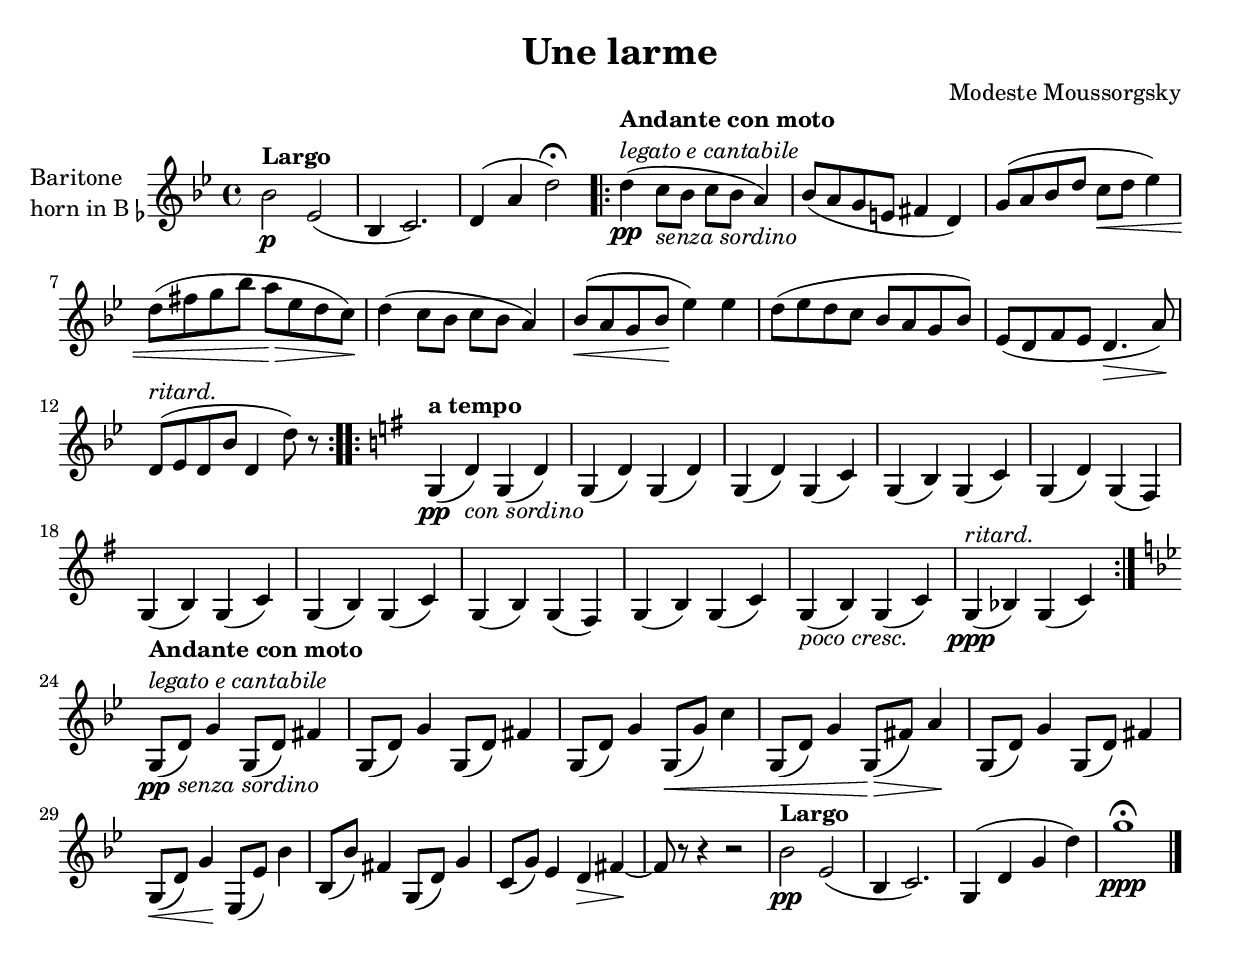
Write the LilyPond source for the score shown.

\version "2.18.2"
\version "2.18.2"

\header{
  title="Une larme"
  composer="Modeste Moussorgsky"
  arranged="arr T. Ghiassi"
}
bari = \relative c' {
  \key bes \major
  bes'2^\markup{\bold Largo}\p ees,2( | %1
  bes4 c2.) | %2
  d4( a' d2\fermata) %3
  \repeat volta 2{
    d4( \pp
    ^\markup{ \column {
      \line{\bold {Andante con moto}}
      \line{\italic {legato e cantabile}}
      }
    }
    c8
    _\markup{\italic {senza sordino}}  
    bes c bes a4) | %4
    bes8( a g e fis4 d) | %5
    g8( a bes d c \< d ees4) | %6
    d8( fis g bes a \> ees d c \!) | %7
    d4( c8 bes c bes a4) | %8
    bes8(\< a g bes \! ees4) ees | %9
    d8( ees d c bes a g bes) | %10
    ees,( d f ees d4.\> a'8 \!) | %11
    d,8(^\markup{\italic ritard.} ees d bes' d,4 d'8) r8 | %12
  }
  \key g \major
  \repeat volta 2 {
    g,,4( ^\markup{\bold {a tempo}} \pp d' ) _\markup{\italic {con sordino}} g,( d') | %13
    g,4( d' ) g,( d') | %14
    g,4( d') g,( c) | %15
    g( b) g( c) | %16
    g( d') g,( fis) | %17
    g( b) g( c) | %18
    g( b) g( c) | %19
    g( b) g( fis) | %20
    g( b) g( c) | %21
    g( _\markup{\italic {poco cresc.}} b) g( c) | %22
    g( \ppp ^\markup{\italic {ritard.}} bes) g( c) | %23
  }
  \key bes \major
  g8( \pp
    ^\markup{ \column {
      \line{\bold {Andante con moto}}
      \line{\italic {legato e cantabile}}
      }
    }
  d') _\markup{\italic {senza sordino}} g4 g,8( d') fis4 | %24
  g,8( d') g4 g,8( d') fis4 | %25
  g,8( d') g4 g,8( \< g') c4 | %26 
  g,8( d') g4 g,8( \> fis') a4 \! | %27
  g,8( d') g4 g,8( d' ) fis4 | %28
  g,8(\< d') g4 \! ees,8( ees') bes'4 | %29
  bes,8( bes') fis4 g,8( d') g4 | %30
  c,8( g') ees4 d4 \> fis4~ \! | %31
  fis8 r8 r4 r2 | %32
  bes2 ^\markup{\bold Largo} \pp ees,2( | %33
  bes4 c2.) | %34
  g4( d' g d') | %35
  g1 \fermata \ppp \bar "|." %36
}


\new Staff \with {
  instrumentName = \markup {
    \column {
      "Baritone"
      \line { "horn in B" \smaller \flat}}
  }
}
{\bari}
